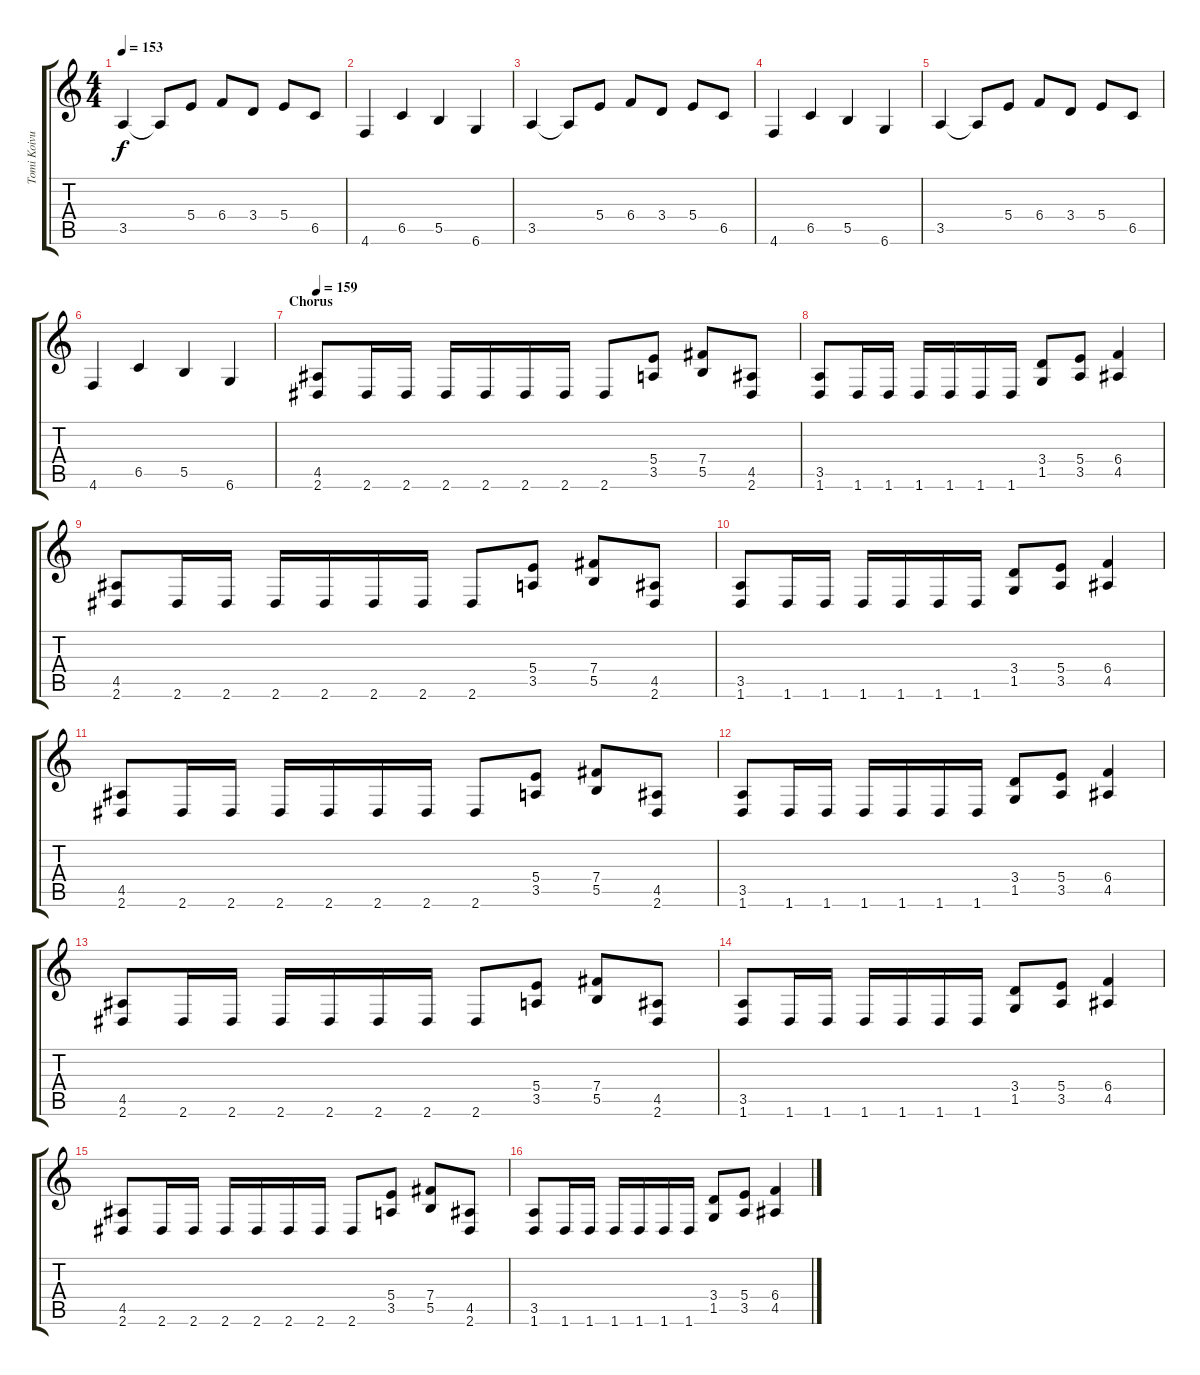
\track ("Tomi Koivusaari" "Tomi Koivu") {instrument distortionguitar}
\staff {score tabs}
\tuning (Db4 Ab3 E3 B2 Gb2 Db2) {hide}
\ts (4 4)
\tempo 153
\clef g2
\ks c
3.5.4{dy f} 3.5{t}.8 5.4.8 6.4.8 3.4.8 5.4.8 6.5.8 |
4.6.4 6.5.4 5.5.4 6.6.4 |
3.5.4 3.5{t}.8 5.4.8 6.4.8 3.4.8 5.4.8 6.5.8 |
4.6.4 6.5.4 5.5.4 6.6.4 |
3.5.4 3.5{t}.8 5.4.8 6.4.8 3.4.8 5.4.8 6.5.8 |
4.6.4 6.5.4 5.5.4 6.6.4 |
\section ("" "Chorus")
\tempo 159
(4.5 2.6).8 2.6.16 2.6.16 2.6.16 2.6.16 2.6.16 2.6.16 2.6.8 (5.4 3.5).8 (7.4 5.5).8 (4.5 2.6).8 |
(3.5 1.6).8 1.6.16 1.6.16 1.6.16 1.6.16 1.6.16 1.6.16 (3.4 1.5).8 (5.4 3.5).8 (6.4 4.5).4 |
(4.5 2.6).8 2.6.16 2.6.16 2.6.16 2.6.16 2.6.16 2.6.16 2.6.8 (5.4 3.5).8 (7.4 5.5).8 (4.5 2.6).8 |
(3.5 1.6).8 1.6.16 1.6.16 1.6.16 1.6.16 1.6.16 1.6.16 (3.4 1.5).8 (5.4 3.5).8 (6.4 4.5).4 |
(4.5 2.6).8 2.6.16 2.6.16 2.6.16 2.6.16 2.6.16 2.6.16 2.6.8 (5.4 3.5).8 (7.4 5.5).8 (4.5 2.6).8 |
(3.5 1.6).8 1.6.16 1.6.16 1.6.16 1.6.16 1.6.16 1.6.16 (3.4 1.5).8 (5.4 3.5).8 (6.4 4.5).4 |
(4.5 2.6).8 2.6.16 2.6.16 2.6.16 2.6.16 2.6.16 2.6.16 2.6.8 (5.4 3.5).8 (7.4 5.5).8 (4.5 2.6).8 |
(3.5 1.6).8 1.6.16 1.6.16 1.6.16 1.6.16 1.6.16 1.6.16 (3.4 1.5).8 (5.4 3.5).8 (6.4 4.5).4 |
(4.5 2.6).8 2.6.16 2.6.16 2.6.16 2.6.16 2.6.16 2.6.16 2.6.8 (5.4 3.5).8 (7.4 5.5).8 (4.5 2.6).8 |
(3.5 1.6).8 1.6.16 1.6.16 1.6.16 1.6.16 1.6.16 1.6.16 (3.4 1.5).8 (5.4 3.5).8 (6.4 4.5).4
